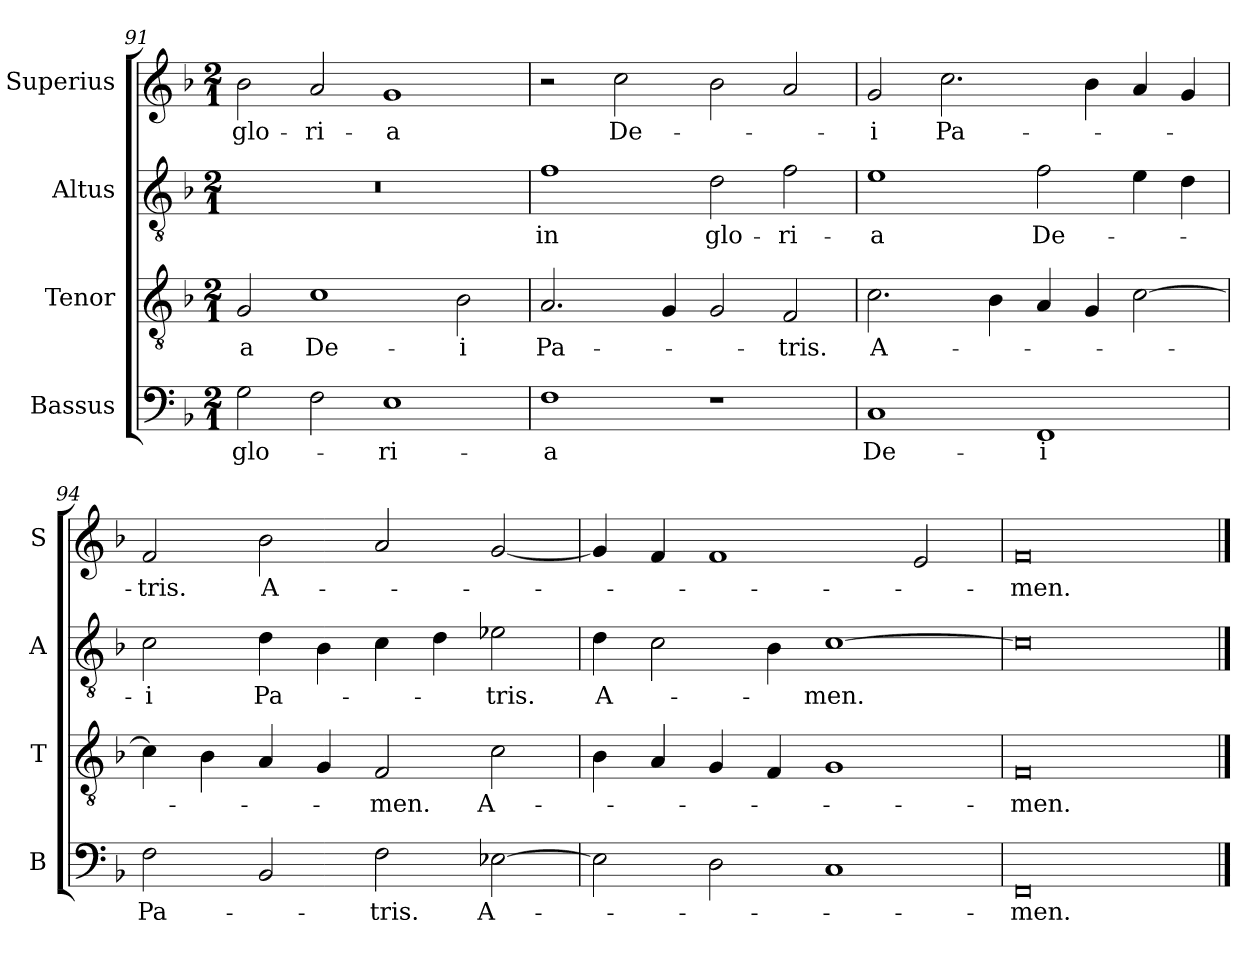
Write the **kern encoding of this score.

**kern	**text	**kern	**text	**kern	**text	**kern	**text
*part4	*part4	*part3	*part3	*part2	*part2	*part1	*part1
*staff4	*staff4	*staff3	*staff3	*staff2	*staff2	*staff1	*staff1
*I"Bassus	*	*I"Tenor	*	*I"Altus	*	*I"Superius	*
*I'B	*	*I'T	*	*I'A	*	*I'S	*
*clefF4	*	*clefGv2	*	*clefGv2	*	*clefG2	*
*k[b-]	*	*k[b-]	*	*k[b-]	*	*k[b-]	*
*M2/1	*	*M2/1	*	*M2/1	*	*M2/1	*
=91	=91	=91	=91	=91	=91	=91	=91
2G\	glo-	2G/	-a	0r	.	2b-\	glo-
2F\	.	1c	De-	.	.	2a/	-ri-
1E	-ri-	.	.	.	.	1g	-a
.	.	2B-\	-i	.	.	.	.
=92	=92	=92	=92	=92	=92	=92	=92
1F	-a	2.A/	Pa-	1f	in	2r	.
.	.	.	.	.	.	2cc\	De-
.	.	4G/	.	.	.	.	.
1r	.	2G/	.	2d\	glo-	2b-\	.
.	.	2F/	-tris.	2f\	-ri-	2a/	.
=93	=93	=93	=93	=93	=93	=93	=93
1C	De-	2.c\	A-	1e	-a	2g/	-i
.	.	.	.	.	.	2.cc\	Pa-
.	.	4B-\	.	.	.	.	.
1FF	-i	4A/	.	2f\	De-	.	.
.	.	4G/	.	.	.	4b-\	.
.	.	[2c\	.	4e\	.	4a/	.
.	.	.	.	4d\	.	4g/	.
=94	=94	=94	=94	=94	=94	=94	=94
2F\	Pa-	4c\]	.	2c\	-i	2f/	-tris.
.	.	4B-\	.	.	.	.	.
2BB-/	.	4A/	.	4d\	Pa-	2b-\	A-
.	.	4G/	.	4B-\	.	.	.
2F\	-tris.	2F/	-men.	4c\	.	2a/	.
.	.	.	.	4d\	.	.	.
[2E-X\	A-	2c\	A-	2e-X\	-tris.	[2g/	.
=95	=95	=95	=95	=95	=95	=95	=95
2E-\]	.	4B-\	.	4d\	A-	4g/]	.
.	.	4A/	.	2c\	.	4f/	.
2D\	.	4G/	.	.	.	1f	.
.	.	4F/	.	4B-\	.	.	.
1C	.	1G	.	[1c	-men.	.	.
.	.	.	.	.	.	2e/	.
=96	=96	=96	=96	=96	=96	=96	=96
0FF	-men.	0F	-men.	0c]	.	0f	-men.
==	==	==	==	==	==	==	==
*-	*-	*-	*-	*-	*-	*-	*-
